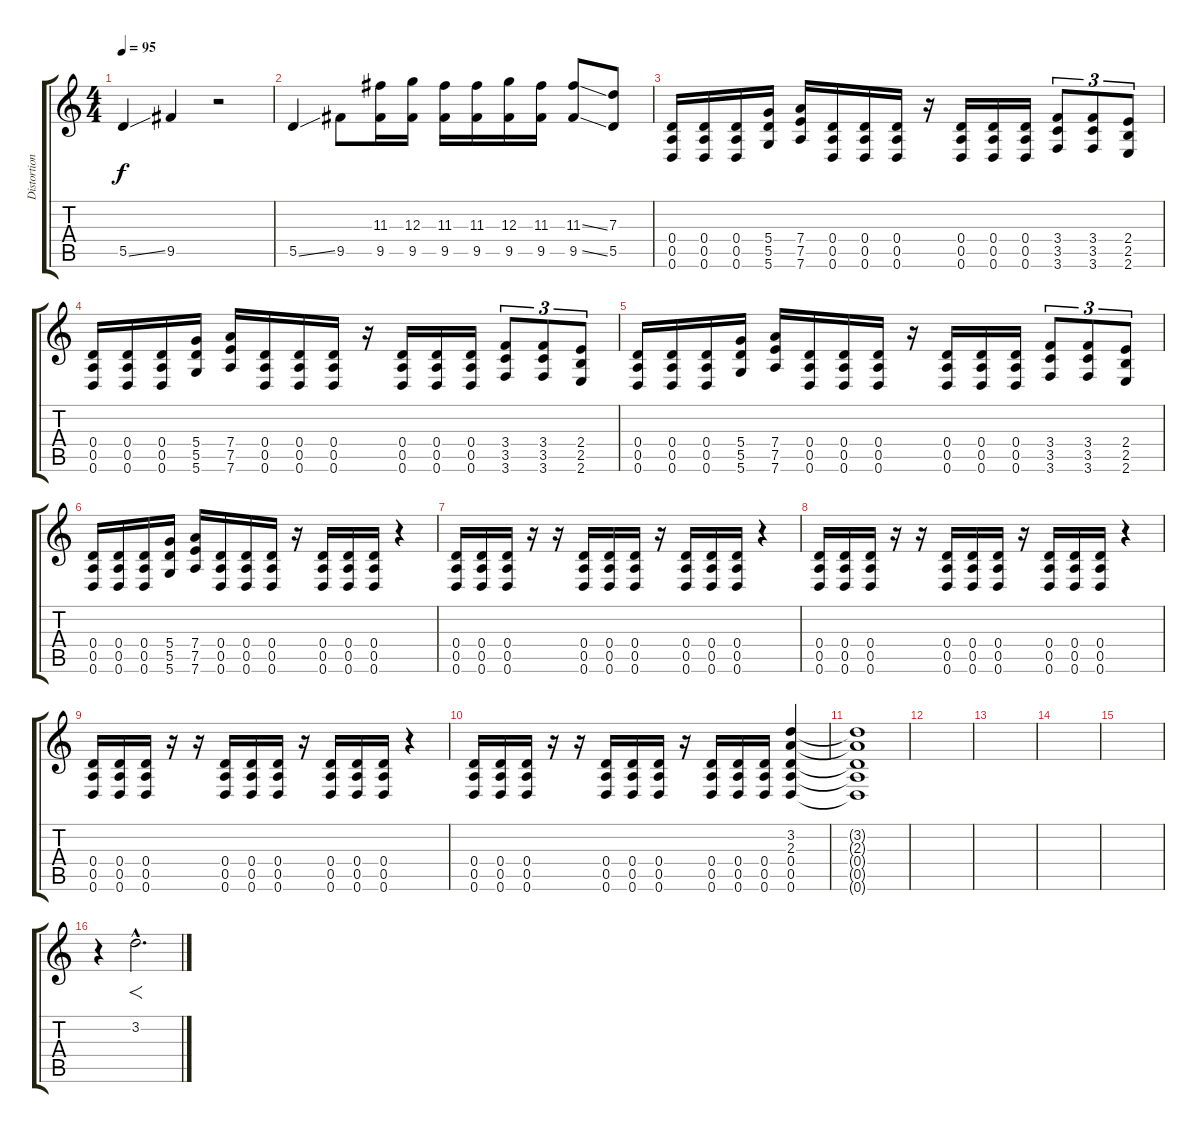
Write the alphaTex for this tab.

\track ("Distortion Guitar" "Distortion") {instrument distortionguitar}
\staff {score tabs}
\tuning (E4 B3 G3 D3 A2 D2) {hide}
\ts (4 4)
\tempo 95
\clef g2
\ks c
5.5{ss}.4{dy f} 9.5.4 r.2 |
5.5{ss}.4 9.5.8 (11.3 9.5).16 (12.3 9.5).16 (11.3 9.5).16 (11.3 9.5).16 (12.3 9.5).16 (11.3 9.5).16 (11.3{ss} 9.5{ss}).8 (7.3 5.5).8 |
(0.4 0.5 0.6).16 (0.4 0.5 0.6).16 (0.4 0.5 0.6).16 (5.4 5.5 5.6).16 (7.4 7.5 7.6).16 (0.4 0.5 0.6).16 (0.4 0.5 0.6).16 (0.4 0.5 0.6).16 r.16 (0.4 0.5 0.6).16 (0.4 0.5 0.6).16 (0.4 0.5 0.6).16 (3.4 3.5 3.6).8{tu (3 2)} (3.4 3.5 3.6).8{tu (3 2)} (2.4 2.5 2.6).8{tu (3 2)} |
(0.4 0.5 0.6).16 (0.4 0.5 0.6).16 (0.4 0.5 0.6).16 (5.4 5.5 5.6).16 (7.4 7.5 7.6).16 (0.4 0.5 0.6).16 (0.4 0.5 0.6).16 (0.4 0.5 0.6).16 r.16 (0.4 0.5 0.6).16 (0.4 0.5 0.6).16 (0.4 0.5 0.6).16 (3.4 3.5 3.6).8{tu (3 2)} (3.4 3.5 3.6).8{tu (3 2)} (2.4 2.5 2.6).8{tu (3 2)} |
(0.4 0.5 0.6).16 (0.4 0.5 0.6).16 (0.4 0.5 0.6).16 (5.4 5.5 5.6).16 (7.4 7.5 7.6).16 (0.4 0.5 0.6).16 (0.4 0.5 0.6).16 (0.4 0.5 0.6).16 r.16 (0.4 0.5 0.6).16 (0.4 0.5 0.6).16 (0.4 0.5 0.6).16 (3.4 3.5 3.6).8{tu (3 2)} (3.4 3.5 3.6).8{tu (3 2)} (2.4 2.5 2.6).8{tu (3 2)} |
(0.4 0.5 0.6).16 (0.4 0.5 0.6).16 (0.4 0.5 0.6).16 (5.4 5.5 5.6).16 (7.4 7.5 7.6).16 (0.4 0.5 0.6).16 (0.4 0.5 0.6).16 (0.4 0.5 0.6).16 r.16 (0.4 0.5 0.6).16 (0.4 0.5 0.6).16 (0.4 0.5 0.6).16 r.4 |
(0.4 0.5 0.6).16 (0.4 0.5 0.6).16 (0.4 0.5 0.6).16 r.16 r.16 (0.4 0.5 0.6).16 (0.4 0.5 0.6).16 (0.4 0.5 0.6).16 r.16 (0.4 0.5 0.6).16 (0.4 0.5 0.6).16 (0.4 0.5 0.6).16 r.4 |
(0.4 0.5 0.6).16 (0.4 0.5 0.6).16 (0.4 0.5 0.6).16 r.16 r.16 (0.4 0.5 0.6).16 (0.4 0.5 0.6).16 (0.4 0.5 0.6).16 r.16 (0.4 0.5 0.6).16 (0.4 0.5 0.6).16 (0.4 0.5 0.6).16 r.4 |
(0.4 0.5 0.6).16 (0.4 0.5 0.6).16 (0.4 0.5 0.6).16 r.16 r.16 (0.4 0.5 0.6).16 (0.4 0.5 0.6).16 (0.4 0.5 0.6).16 r.16 (0.4 0.5 0.6).16 (0.4 0.5 0.6).16 (0.4 0.5 0.6).16 r.4 |
(0.4 0.5 0.6).16 (0.4 0.5 0.6).16 (0.4 0.5 0.6).16 r.16 r.16 (0.4 0.5 0.6).16 (0.4 0.5 0.6).16 (0.4 0.5 0.6).16 r.16 (0.4 0.5 0.6).16 (0.4 0.5 0.6).16 (0.4 0.5 0.6).16 (3.2 2.3 0.4 0.5 0.6).4{volume 0} |
(3.2{t} 2.3{t} 0.4{t} 0.5{t} 0.6{t}).1 |
|
|
|
|
r.4{volume 13} 3.2{hac}.2{f d}
